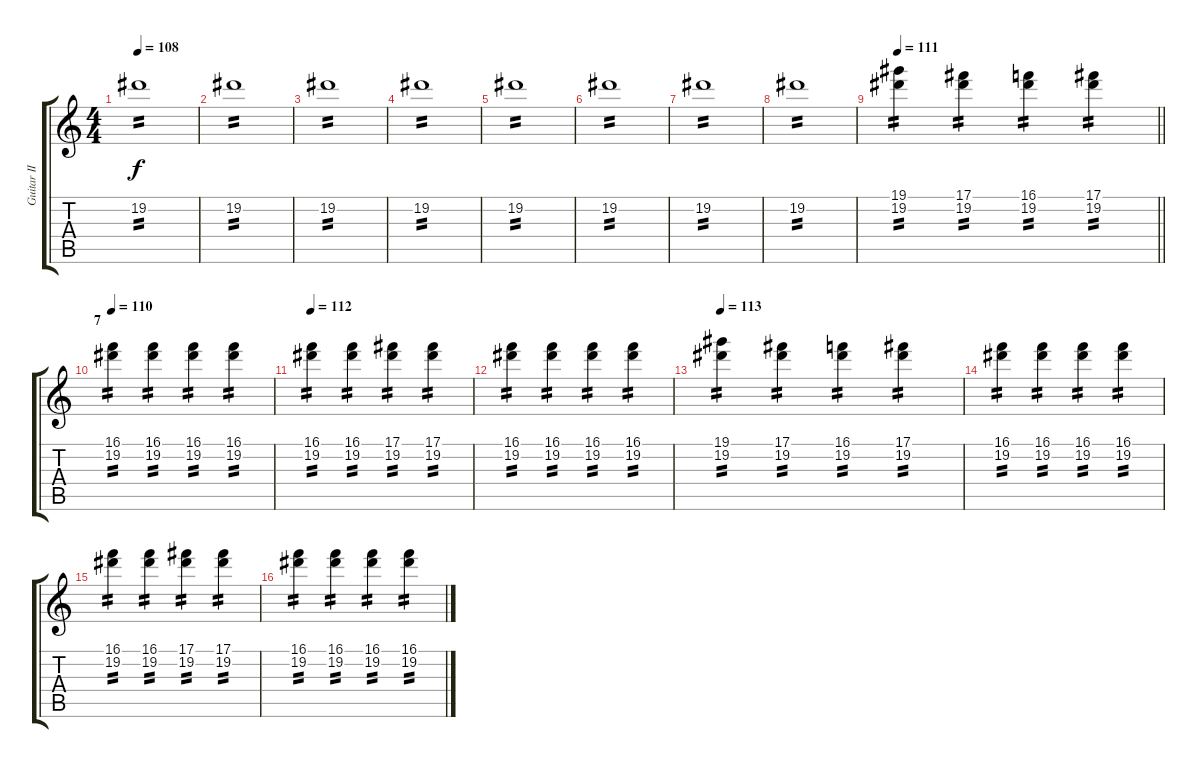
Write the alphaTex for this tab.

\track ("Guitar II" "Guitar II") {instrument distortionguitar}
\staff {score tabs}
\tuning (Db4 Ab3 E3 B2 Gb2 B1) {hide}
\ts (4 4)
\tempo 108
\clef g2
\ks c
19.2.1{tp 2 dy f} |
19.2.1{tp 2} |
19.2.1{tp 2} |
19.2.1{tp 2} |
19.2.1{tp 2} |
19.2.1{tp 2} |
19.2.1{tp 2} |
19.2.1{tp 2} |
\tempo 111
\barLineRight lightlight
(19.1 19.2).4{tp 2} (17.1 19.2).4{tp 2} (16.1 19.2).4{tp 2} (17.1 19.2).4{tp 2} |
\section ("" "7")
\tempo 110
(16.1 19.2).4{tp 2} (16.1 19.2).4{tp 2} (16.1 19.2).4{tp 2} (16.1 19.2).4{tp 2} |
\tempo 112
(16.1 19.2).4{tp 2} (16.1 19.2).4{tp 2} (17.1 19.2).4{tp 2} (17.1 19.2).4{tp 2} |
(16.1 19.2).4{tp 2} (16.1 19.2).4{tp 2} (16.1 19.2).4{tp 2} (16.1 19.2).4{tp 2} |
\tempo 113
(19.1 19.2).4{tp 2} (17.1 19.2).4{tp 2} (16.1 19.2).4{tp 2} (17.1 19.2).4{tp 2} |
(16.1 19.2).4{tp 2} (16.1 19.2).4{tp 2} (16.1 19.2).4{tp 2} (16.1 19.2).4{tp 2} |
(16.1 19.2).4{tp 2} (16.1 19.2).4{tp 2} (17.1 19.2).4{tp 2} (17.1 19.2).4{tp 2} |
(16.1 19.2).4{tp 2} (16.1 19.2).4{tp 2} (16.1 19.2).4{tp 2} (16.1 19.2).4{tp 2}
